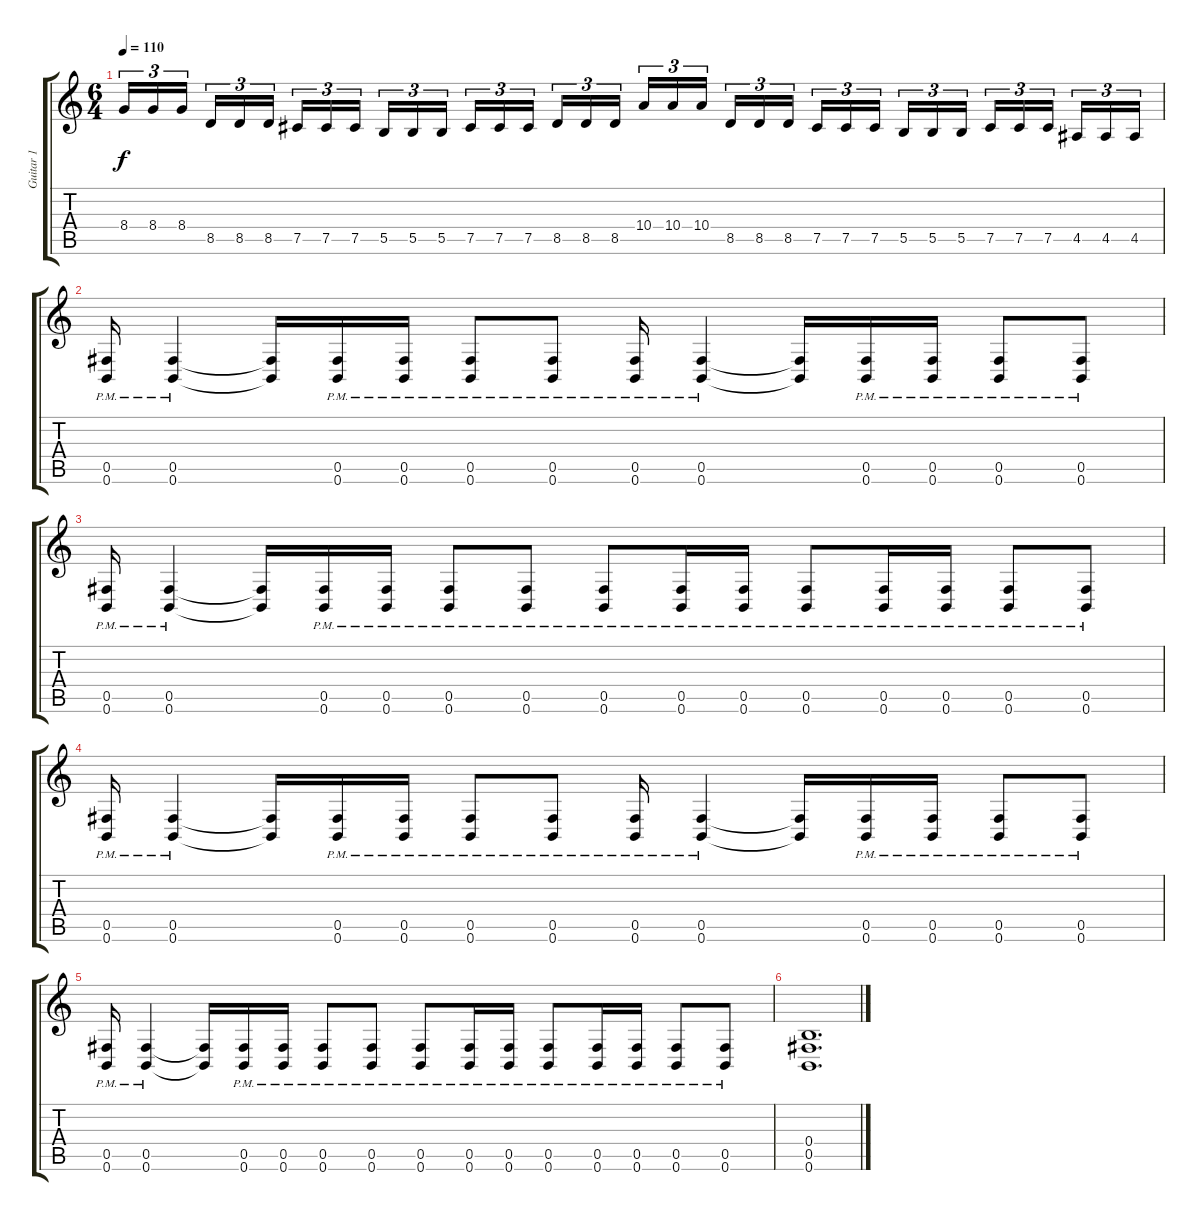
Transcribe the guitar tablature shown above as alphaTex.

\track ("Guitar 1" "Guitar 1") {instrument distortionguitar}
\staff {score tabs}
\tuning (Db4 Ab3 E3 B2 Gb2 B1) {hide}
\ts (6 4)
\tempo 110
\clef g2
\ks c
8.4.16{tu (3 2) dy f} 8.4.16{tu (3 2)} 8.4.16{tu (3 2) beam splitsecondary} 8.5.16{tu (3 2)} 8.5.16{tu (3 2)} 8.5.16{tu (3 2) beam splitsecondary} 7.5.16{tu (3 2)} 7.5.16{tu (3 2)} 7.5.16{tu (3 2) beam splitsecondary} 5.5.16{tu (3 2)} 5.5.16{tu (3 2)} 5.5.16{tu (3 2) beam splitsecondary} 7.5.16{tu (3 2)} 7.5.16{tu (3 2)} 7.5.16{tu (3 2) beam splitsecondary} 8.5.16{tu (3 2)} 8.5.16{tu (3 2)} 8.5.16{tu (3 2)} 10.4.16{tu (3 2)} 10.4.16{tu (3 2)} 10.4.16{tu (3 2) beam splitsecondary} 8.5.16{tu (3 2)} 8.5.16{tu (3 2)} 8.5.16{tu (3 2) beam splitsecondary} 7.5.16{tu (3 2)} 7.5.16{tu (3 2)} 7.5.16{tu (3 2) beam splitsecondary} 5.5.16{tu (3 2)} 5.5.16{tu (3 2)} 5.5.16{tu (3 2) beam splitsecondary} 7.5.16{tu (3 2)} 7.5.16{tu (3 2)} 7.5.16{tu (3 2) beam splitsecondary} 4.5.16{tu (3 2)} 4.5.16{tu (3 2)} 4.5.16{tu (3 2)} |
(0.5{pm} 0.6{pm}).16 (0.5{pm} 0.6{pm}).4 (0.5{t} 0.6{t}).16 (0.5{pm} 0.6{pm}).16 (0.5{pm} 0.6{pm}).16 (0.5{pm} 0.6{pm}).8 (0.5{pm} 0.6{pm}).8 (0.5{pm} 0.6{pm}).16 (0.5{pm} 0.6{pm}).4 (0.5{t} 0.6{t}).16 (0.5{pm} 0.6{pm}).16 (0.5{pm} 0.6{pm}).16 (0.5{pm} 0.6{pm}).8 (0.5{pm} 0.6{pm}).8 |
(0.5{pm} 0.6{pm}).16 (0.5{pm} 0.6{pm}).4 (0.5{t} 0.6{t}).16 (0.5{pm} 0.6{pm}).16 (0.5{pm} 0.6{pm}).16 (0.5{pm} 0.6{pm}).8 (0.5{pm} 0.6{pm}).8 (0.5{pm} 0.6{pm}).8 (0.5{pm} 0.6{pm}).16 (0.5{pm} 0.6{pm}).16 (0.5{pm} 0.6{pm}).8 (0.5{pm} 0.6{pm}).16 (0.5{pm} 0.6{pm}).16 (0.5{pm} 0.6{pm}).8 (0.5{pm} 0.6{pm}).8 |
(0.5{pm} 0.6{pm}).16 (0.5{pm} 0.6{pm}).4 (0.5{t} 0.6{t}).16 (0.5{pm} 0.6{pm}).16 (0.5{pm} 0.6{pm}).16 (0.5{pm} 0.6{pm}).8 (0.5{pm} 0.6{pm}).8 (0.5{pm} 0.6{pm}).16 (0.5{pm} 0.6{pm}).4 (0.5{t} 0.6{t}).16 (0.5{pm} 0.6{pm}).16 (0.5{pm} 0.6{pm}).16 (0.5{pm} 0.6{pm}).8 (0.5{pm} 0.6{pm}).8 |
(0.5{pm} 0.6{pm}).16 (0.5{pm} 0.6{pm}).4 (0.5{t} 0.6{t}).16 (0.5{pm} 0.6{pm}).16 (0.5{pm} 0.6{pm}).16 (0.5{pm} 0.6{pm}).8 (0.5{pm} 0.6{pm}).8 (0.5{pm} 0.6{pm}).8 (0.5{pm} 0.6{pm}).16 (0.5{pm} 0.6{pm}).16 (0.5{pm} 0.6{pm}).8 (0.5{pm} 0.6{pm}).16 (0.5{pm} 0.6{pm}).16 (0.5{pm} 0.6{pm}).8 (0.5{pm} 0.6{pm}).8 |
(0.4 0.5 0.6).1{d}
